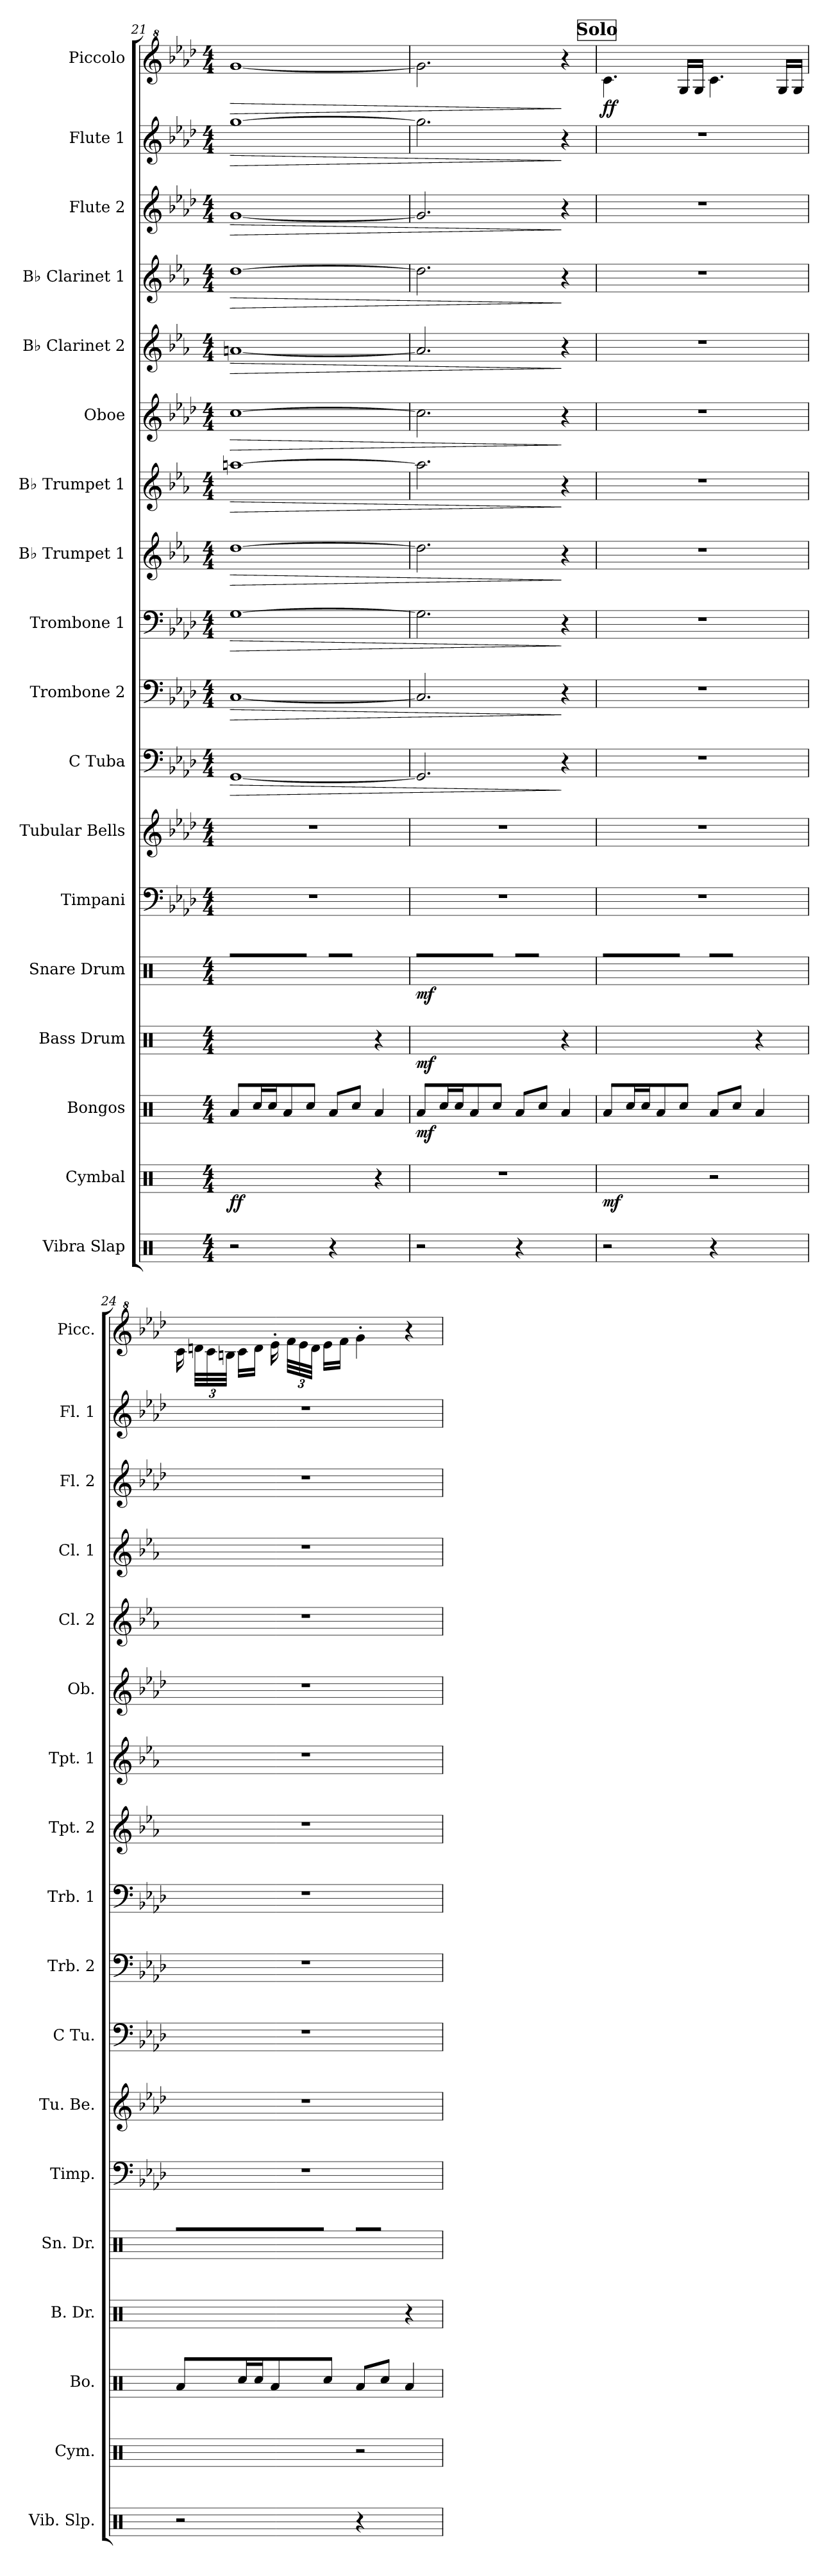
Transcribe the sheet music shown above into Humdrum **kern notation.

**kern	**kern	**dynam	**kern	**dynam	**kern	**dynam	**kern	**dynam	**kern	**kern	**kern	**dynam	**kern	**dynam	**kern	**dynam	**kern	**dynam	**kern	**dynam	**kern	**dynam	**kern	**dynam	**kern	**dynam	**kern	**dynam	**kern	**dynam	**kern	**dynam
*part18	*part17	*part17	*part16	*part16	*part15	*part15	*part14	*part14	*part13	*part12	*part11	*part11	*part10	*part10	*part9	*part9	*part8	*part8	*part7	*part7	*part6	*part6	*part5	*part5	*part4	*part4	*part3	*part3	*part2	*part2	*part1	*part1
*staff18	*staff17	*staff17	*staff16	*staff16	*staff15	*staff15	*staff14	*staff14	*staff13	*staff12	*staff11	*staff11	*staff10	*staff10	*staff9	*staff9	*staff8	*staff8	*staff7	*staff7	*staff6	*staff6	*staff5	*staff5	*staff4	*staff4	*staff3	*staff3	*staff2	*staff2	*staff1	*staff1
*I"Vibra Slap	*I"Cymbal	*	*I"Bongos	*	*I"Bass Drum	*	*I"Snare Drum	*	*I"Timpani	*I"Tubular Bells	*I"C Tuba	*	*I"Trombone 2	*	*I"Trombone 1	*	*I"B♭ Trumpet 1	*	*I"B♭ Trumpet 1	*	*I"Oboe	*	*I"B♭ Clarinet 2	*	*I"B♭ Clarinet 1	*	*I"Flute 2	*	*I"Flute 1	*	*I"Piccolo	*
*I'Vib. Slp.	*I'Cym.	*	*I'Bo.	*	*I'B. Dr.	*	*I'Sn. Dr.	*	*I'Timp.	*I'Tu. Be.	*I'C Tu.	*	*I'Trb. 2	*	*I'Trb. 1	*	*I'Tpt. 2	*	*I'Tpt. 1	*	*I'Ob.	*	*I'Cl. 2	*	*I'Cl. 1	*	*I'Fl. 2	*	*I'Fl. 1	*	*I'Picc.	*
!!LO:PB:g=z
*clefX	*clefX	*	*clefX	*	*clefX	*	*clefX	*	*clefF4	*clefG2	*clefF4	*	*clefF4	*	*clefF4	*	*clefG2	*	*clefG2	*	*clefG2	*	*clefG2	*	*clefG2	*	*clefG2	*	*clefG2	*	*clefG^2	*
*	*	*	*	*	*	*	*	*	*	*	*	*	*	*	*	*	*ITrd1c2	*	*ITrd1c2	*	*	*	*ITrd1c2	*	*ITrd1c2	*	*	*	*	*	*ITrd-7c-12	*
*k[]	*k[]	*	*k[]	*	*k[]	*	*k[]	*	*k[b-e-a-d-]	*k[b-e-a-d-]	*k[b-e-a-d-]	*	*k[b-e-a-d-]	*	*k[b-e-a-d-]	*	*k[b-e-a-d-g-]	*	*k[b-e-a-d-g-]	*	*k[b-e-a-d-]	*	*k[b-e-a-d-g-]	*	*k[b-e-a-d-g-]	*	*k[b-e-a-d-]	*	*k[b-e-a-d-]	*	*k[b-e-a-d-]	*
*C:	*C:	*	*C:	*	*C:	*	*C:	*	*A-:	*A-:	*A-:	*	*A-:	*	*A-:	*	*D-:	*	*D-:	*	*A-:	*	*D-:	*	*D-:	*	*A-:	*	*A-:	*	*A-:	*
*M4/4	*M4/4	*	*M4/4	*	*M4/4	*	*M4/4	*	*M4/4	*M4/4	*M4/4	*	*M4/4	*	*M4/4	*	*M4/4	*	*M4/4	*	*M4/4	*	*M4/4	*	*M4/4	*	*M4/4	*	*M4/4	*	*M4/4	*
=21	=21	=21	=21	=21	=21	=21	=21	=21	=21	=21	=21	=21	=21	=21	=21	=21	=21	=21	=21	=21	=21	=21	=21	=21	=21	=21	=21	=21	=21	=21	=21	=21
!	!	!LO:DY:b	!	!	!	!	!	!	!	!	!	!LO:HP:b	!	!LO:HP:b	!	!LO:HP:b	!	!LO:HP:b	!	!LO:HP:b	!	!LO:HP:b	!	!LO:HP:b	!	!LO:HP:b	!	!LO:HP:b	!	!LO:HP:b	!	!LO:HP:b
2r	2.R\	ff	8Ra/L	.	4.R\	.	8R\L	.	1r	1r	[1GG	>	[1C	>	[1G	>	[1cc	>	[1ggn	>	[1cc	>	[1gn	>	[1cc	>	[1g	>	[1gg	>	[1ggg	>
.	.	.	16Rcc/L	.	.	.	16R\L	.	.	.	.	.	.	.	.	.	.	.	.	.	.	.	.	.	.	.	.	.	.	.	.	.
.	.	.	16Rcc/J	.	.	.	16R\J	.	.	.	.	.	.	.	.	.	.	.	.	.	.	.	.	.	.	.	.	.	.	.	.	.
.	.	.	8Ra/	.	.	.	8R\	.	.	.	.	.	.	.	.	.	.	.	.	.	.	.	.	.	.	.	.	.	.	.	.	.
.	.	.	8Rcc/J	.	8R\	.	8R\J	.	.	.	.	.	.	.	.	.	.	.	.	.	.	.	.	.	.	.	.	.	.	.	.	.
4r	.	.	8Ra/L	.	4R\	.	8R\L	.	.	.	.	.	.	.	.	.	.	.	.	.	.	.	.	.	.	.	.	.	.	.	.	.
.	.	.	8Rcc/J	.	.	.	8R\J	.	.	.	.	.	.	.	.	.	.	.	.	.	.	.	.	.	.	.	.	.	.	.	.	.
4R/	4r	.	4Ra/	.	4r	.	4R\	.	.	.	.	.	.	.	.	.	.	.	.	.	.	.	.	.	.	.	.	.	.	.	.	.
=22	=22	=22	=22	=22	=22	=22	=22	=22	=22	=22	=22	=22	=22	=22	=22	=22	=22	=22	=22	=22	=22	=22	=22	=22	=22	=22	=22	=22	=22	=22	=22	=22
!	!	!	!	!LO:DY:b	!	!LO:DY:b	!	!LO:DY:b	!	!	!	!	!	!	!	!	!	!	!	!	!	!	!	!	!	!	!	!	!	!	!	!
2r	1r	.	8Ra/L	mf	4.R\	mf	8R\L	mf	1r	1r	2.GG/]	.	2.C/]	.	2.G\]	.	2.cc\]	.	2.gg\]	.	2.cc\]	.	2.g/]	.	2.cc\]	.	2.g/]	.	2.gg\]	.	2.ggg\]	.
.	.	.	16Rcc/L	.	.	.	16R\L	.	.	.	.	.	.	.	.	.	.	.	.	.	.	.	.	.	.	.	.	.	.	.	.	.
.	.	.	16Rcc/J	.	.	.	16R\J	.	.	.	.	.	.	.	.	.	.	.	.	.	.	.	.	.	.	.	.	.	.	.	.	.
.	.	.	8Ra/	.	.	.	8R\	.	.	.	.	.	.	.	.	.	.	.	.	.	.	.	.	.	.	.	.	.	.	.	.	.
.	.	.	8Rcc/J	.	8R\	.	8R\J	.	.	.	.	.	.	.	.	.	.	.	.	.	.	.	.	.	.	.	.	.	.	.	.	.
4r	.	.	8Ra/L	.	4R\	.	8R\L	.	.	.	.	.	.	.	.	.	.	.	.	.	.	.	.	.	.	.	.	.	.	.	.	.
.	.	.	8Rcc/J	.	.	.	8R\J	.	.	.	.	.	.	.	.	.	.	.	.	.	.	.	.	.	.	.	.	.	.	.	.	.
4R/	.	.	4Ra/	.	4r	.	4R\	.	.	.	4r	]	4r	]	4r	]	4r	]	4r	]	4r	]	4r	]	4r	]	4r	]	4r	]	4r	]
!!LO:REH:place=s1:a:t=Solo
=23	=23	=23	=23	=23	=23	=23	=23	=23	=23	=23	=23	=23	=23	=23	=23	=23	=23	=23	=23	=23	=23	=23	=23	=23	=23	=23	=23	=23	=23	=23	=23	=23
!	!	!LO:DY:b	!	!	!	!	!	!	!	!	!	!	!	!	!	!	!	!	!	!	!	!	!	!	!	!	!	!	!	!	!	!LO:DY:b
2r	4R\	mf	8Ra/L	.	4.R\	.	8R\L	.	1r	1r	1r	.	1r	.	1r	.	1r	.	1r	.	1r	.	1r	.	1r	.	1r	.	1r	.	4.ccc\	ff
.	.	.	16Rcc/L	.	.	.	16R\L	.	.	.	.	.	.	.	.	.	.	.	.	.	.	.	.	.	.	.	.	.	.	.	.	.
.	.	.	16Rcc/J	.	.	.	16R\J	.	.	.	.	.	.	.	.	.	.	.	.	.	.	.	.	.	.	.	.	.	.	.	.	.
.	4R\	.	8Ra/	.	.	.	8R\	.	.	.	.	.	.	.	.	.	.	.	.	.	.	.	.	.	.	.	.	.	.	.	.	.
.	.	.	8Rcc/J	.	8R\	.	8R\J	.	.	.	.	.	.	.	.	.	.	.	.	.	.	.	.	.	.	.	.	.	.	.	16gg/LL	.
.	.	.	.	.	.	.	.	.	.	.	.	.	.	.	.	.	.	.	.	.	.	.	.	.	.	.	.	.	.	.	16gg/JJ	.
4r	2r	.	8Ra/L	.	4R\	.	8R\L	.	.	.	.	.	.	.	.	.	.	.	.	.	.	.	.	.	.	.	.	.	.	.	4.ccc\	.
.	.	.	8Rcc/J	.	.	.	8R\J	.	.	.	.	.	.	.	.	.	.	.	.	.	.	.	.	.	.	.	.	.	.	.	.	.
4R/	.	.	4Ra/	.	4r	.	4R\	.	.	.	.	.	.	.	.	.	.	.	.	.	.	.	.	.	.	.	.	.	.	.	.	.
.	.	.	.	.	.	.	.	.	.	.	.	.	.	.	.	.	.	.	.	.	.	.	.	.	.	.	.	.	.	.	16gg/LL	.
.	.	.	.	.	.	.	.	.	.	.	.	.	.	.	.	.	.	.	.	.	.	.	.	.	.	.	.	.	.	.	16gg/JJ	.
=24	=24	=24	=24	=24	=24	=24	=24	=24	=24	=24	=24	=24	=24	=24	=24	=24	=24	=24	=24	=24	=24	=24	=24	=24	=24	=24	=24	=24	=24	=24	=24	=24
2r	4R\	.	8Ra/L	.	4.R\	.	8R\L	.	1r	1r	1r	.	1r	.	1r	.	1r	.	1r	.	1r	.	1r	.	1r	.	1r	.	1r	.	16ccc\	.
*	*	*	*	*	*	*	*	*	*	*	*	*	*	*	*	*	*	*	*	*	*	*	*	*	*	*	*	*	*	*	*Xbrackettup	*
.	.	.	.	.	.	.	.	.	.	.	.	.	.	.	.	.	.	.	.	.	.	.	.	.	.	.	.	.	.	.	48dddn\LLL	.
.	.	.	.	.	.	.	.	.	.	.	.	.	.	.	.	.	.	.	.	.	.	.	.	.	.	.	.	.	.	.	48ccc\	.
.	.	.	.	.	.	.	.	.	.	.	.	.	.	.	.	.	.	.	.	.	.	.	.	.	.	.	.	.	.	.	48bbn\JJJ	.
.	.	.	16Rcc/L	.	.	.	16R\L	.	.	.	.	.	.	.	.	.	.	.	.	.	.	.	.	.	.	.	.	.	.	.	16ccc\LL	.
.	.	.	16Rcc/J	.	.	.	16R\J	.	.	.	.	.	.	.	.	.	.	.	.	.	.	.	.	.	.	.	.	.	.	.	16ddd\JJ	.
.	4R\	.	8Ra/	.	.	.	8R\	.	.	.	.	.	.	.	.	.	.	.	.	.	.	.	.	.	.	.	.	.	.	.	16eee-'\	.
.	.	.	.	.	.	.	.	.	.	.	.	.	.	.	.	.	.	.	.	.	.	.	.	.	.	.	.	.	.	.	48fff\LLL	.
.	.	.	.	.	.	.	.	.	.	.	.	.	.	.	.	.	.	.	.	.	.	.	.	.	.	.	.	.	.	.	48eee-\	.
.	.	.	.	.	.	.	.	.	.	.	.	.	.	.	.	.	.	.	.	.	.	.	.	.	.	.	.	.	.	.	48ddd\JJJ	.
.	.	.	8Rcc/J	.	8R\	.	8R\J	.	.	.	.	.	.	.	.	.	.	.	.	.	.	.	.	.	.	.	.	.	.	.	16eee-\LL	.
.	.	.	.	.	.	.	.	.	.	.	.	.	.	.	.	.	.	.	.	.	.	.	.	.	.	.	.	.	.	.	16fff\JJ	.
4r	2r	.	8Ra/L	.	4R\	.	8R\L	.	.	.	.	.	.	.	.	.	.	.	.	.	.	.	.	.	.	.	.	.	.	.	4ggg'\	.
.	.	.	8Rcc/J	.	.	.	8R\J	.	.	.	.	.	.	.	.	.	.	.	.	.	.	.	.	.	.	.	.	.	.	.	.	.
4R/	.	.	4Ra/	.	4r	.	4R\	.	.	.	.	.	.	.	.	.	.	.	.	.	.	.	.	.	.	.	.	.	.	.	4r	.
=	=	=	=	=	=	=	=	=	=	=	=	=	=	=	=	=	=	=	=	=	=	=	=	=	=	=	=	=	=	=	=	=
*-	*-	*-	*-	*-	*-	*-	*-	*-	*-	*-	*-	*-	*-	*-	*-	*-	*-	*-	*-	*-	*-	*-	*-	*-	*-	*-	*-	*-	*-	*-	*-	*-
